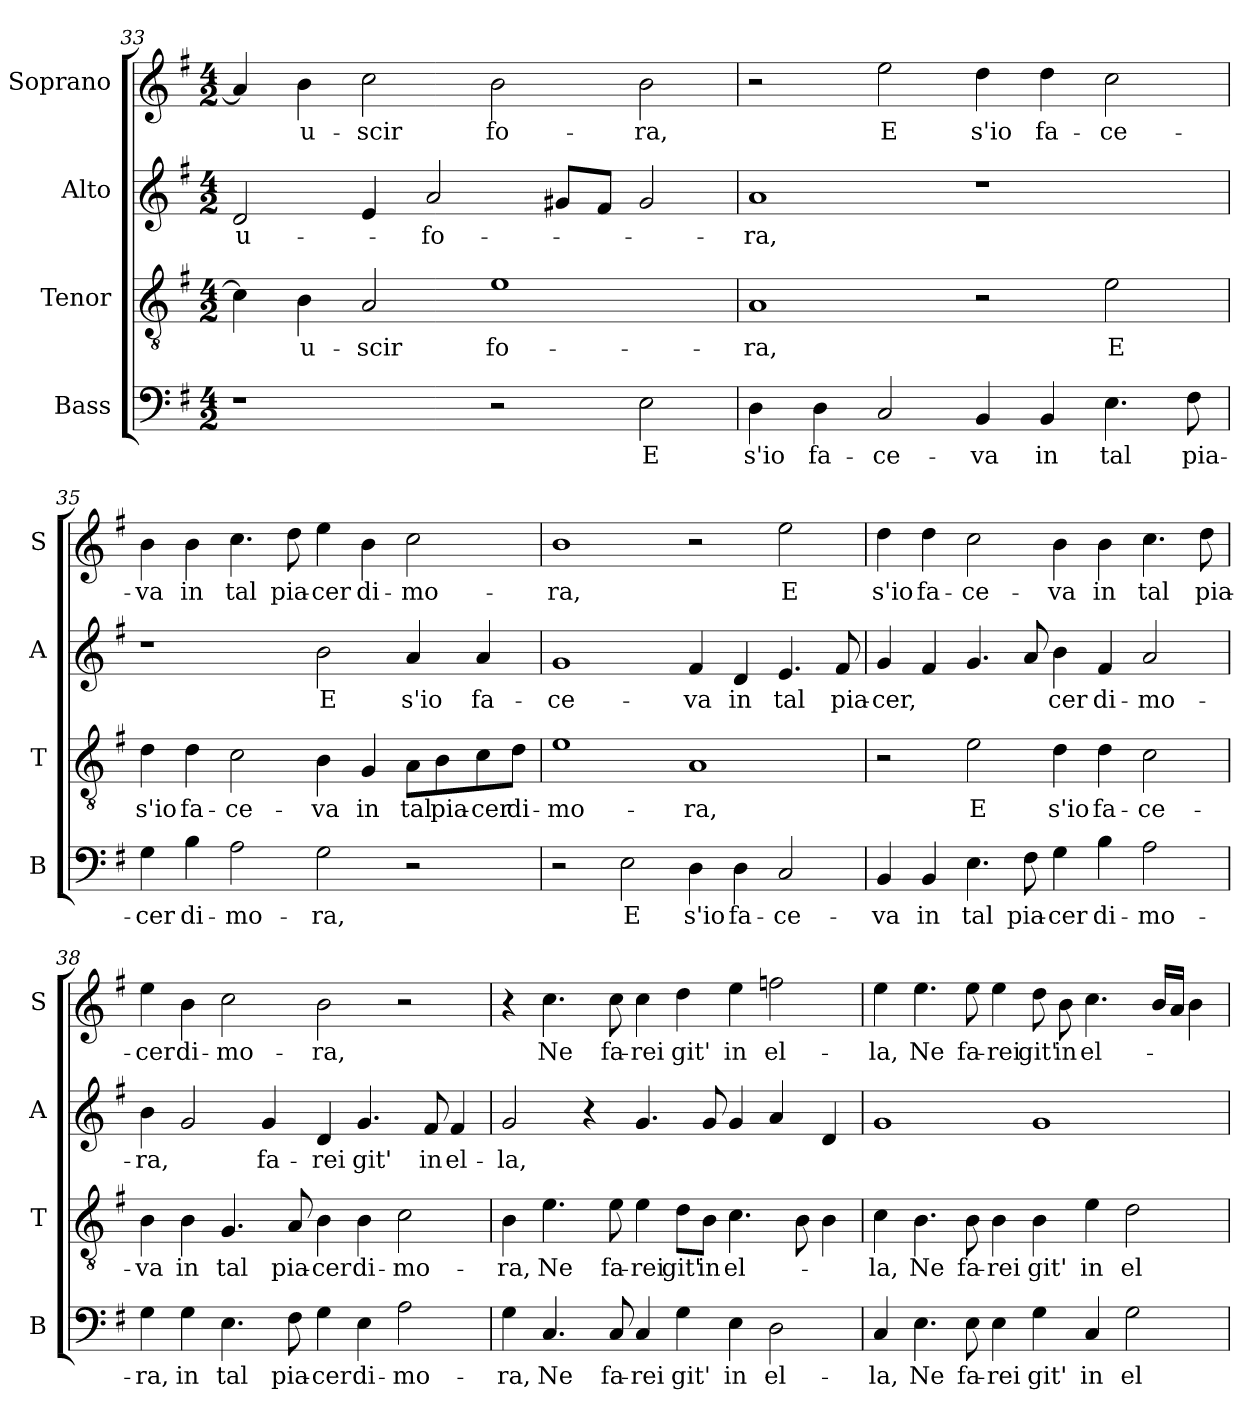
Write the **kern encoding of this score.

**kern	**text	**kern	**text	**kern	**text	**kern	**text
*part4	*part4	*part3	*part3	*part2	*part2	*part1	*part1
*staff4	*staff4	*staff3	*staff3	*staff2	*staff2	*staff1	*staff1
*I"Bass	*	*I"Tenor	*	*I"Alto	*	*I"Soprano	*
*I'B	*	*I'T	*	*I'A	*	*I'S	*
*clefF4	*	*clefGv2	*	*clefG2	*	*clefG2	*
*k[f#]	*	*k[f#]	*	*k[f#]	*	*k[f#]	*
*G:	*	*G:	*	*G:	*	*G:	*
*M4/2	*	*M4/2	*	*M4/2	*	*M4/2	*
=33	=33	=33	=33	=33	=33	=33	=33
!	!	!	!	!	!LO:LY:b	!	!
1r	.	4c\]	.	2d/	u-	4a/]	.
!	!	!	!LO:LY:b	!	!	!	!LO:LY:b
.	.	4B\	u-	.	.	4b\	u-
!	!	!	!LO:LY:b	!	!	!	!LO:LY:b
.	.	2A/	-scir	4e/	.	2cc\	-scir
!	!	!	!	!	!LO:LY:b	!	!
.	.	.	.	2a/	-fo-	.	.
!	!	!	!LO:LY:b	!	!	!	!LO:LY:b
2r	.	1e	fo-	.	.	2b\	fo-
.	.	.	.	8g#X/L	.	.	.
.	.	.	.	8f#/J	.	.	.
!	!LO:LY:b	!	!	!	!	!	!LO:LY:b
2E\	E	.	.	2g#/	.	2b\	-ra,
=34	=34	=34	=34	=34	=34	=34	=34
!	!LO:LY:b	!	!LO:LY:b	!	!LO:LY:b	!	!
4D\	s'io	1A	-ra,	1a	-ra,	2r	.
!	!LO:LY:b	!	!	!	!	!	!
4D\	fa-	.	.	.	.	.	.
!	!LO:LY:b	!	!	!	!	!	!LO:LY:b
2C/	-ce-	.	.	.	.	2ee\	E
!	!LO:LY:b	!	!	!	!	!	!LO:LY:b
4BB/	-va	2r	.	1r	.	4dd\	s'io
!	!LO:LY:b	!	!	!	!	!	!LO:LY:b
4BB/	in	.	.	.	.	4dd\	fa-
!	!LO:LY:b	!	!LO:LY:b	!	!	!	!LO:LY:b
4.E\	tal	2e\	E	.	.	2cc\	-ce-
!	!LO:LY:b	!	!	!	!	!	!
8F#\	pia-	.	.	.	.	.	.
!!LO:PB:g=z
=35	=35	=35	=35	=35	=35	=35	=35
!	!LO:LY:b	!	!LO:LY:b	!	!	!	!LO:LY:b
4G\	-cer	4d\	s'io	1r	.	4b\	-va
!	!LO:LY:b	!	!LO:LY:b	!	!	!	!LO:LY:b
4B\	di-	4d\	fa-	.	.	4b\	in
!	!LO:LY:b	!	!LO:LY:b	!	!	!	!LO:LY:b
2A\	-mo-	2c\	-ce-	.	.	4.cc\	tal
!	!	!	!	!	!	!	!LO:LY:b
.	.	.	.	.	.	8dd\	pia-
!	!LO:LY:b	!	!LO:LY:b	!	!LO:LY:b	!	!LO:LY:b
2G\	-ra,	4B\	-va	2b\	E	4ee\	-cer
!	!	!	!LO:LY:b	!	!	!	!LO:LY:b
.	.	4G/	in	.	.	4b\	di-
!	!	!	!LO:LY:b	!	!LO:LY:b	!	!LO:LY:b
2r	.	8A\L	tal	4a/	s'io	2cc\	-mo-
!	!	!	!LO:LY:b	!	!	!	!
.	.	8B\	pia-	.	.	.	.
!	!	!	!LO:LY:b	!	!LO:LY:b	!	!
.	.	8c\	-cer	4a/	fa-	.	.
!	!	!	!LO:LY:b	!	!	!	!
.	.	8d\J	di-	.	.	.	.
=36	=36	=36	=36	=36	=36	=36	=36
!	!	!	!LO:LY:b	!	!LO:LY:b	!	!LO:LY:b
2r	.	1e	-mo-	1g	-ce-	1b	-ra,
!	!LO:LY:b	!	!	!	!	!	!
2E\	E	.	.	.	.	.	.
!	!LO:LY:b	!	!LO:LY:b	!	!LO:LY:b	!	!
4D\	s'io	1A	-ra,	4f#/	-va	2r	.
!	!LO:LY:b	!	!	!	!LO:LY:b	!	!
4D\	fa-	.	.	4d/	in	.	.
!	!LO:LY:b	!	!	!	!LO:LY:b	!	!LO:LY:b
2C/	-ce-	.	.	4.e/	tal	2ee\	E
!	!	!	!	!	!LO:LY:b	!	!
.	.	.	.	8f#/	pia-	.	.
=37	=37	=37	=37	=37	=37	=37	=37
!	!LO:LY:b	!	!	!	!LO:LY:b	!	!LO:LY:b
4BB/	-va	2r	.	4g/	-cer,	4dd\	s'io
!	!LO:LY:b	!	!	!	!	!	!LO:LY:b
4BB/	in	.	.	4f#/	.	4dd\	fa-
!	!LO:LY:b	!	!LO:LY:b	!	!	!	!LO:LY:b
4.E\	tal	2e\	E	4.g/	.	2cc\	-ce-
!	!LO:LY:b	!	!	!	!	!	!
8F#\	pia-	.	.	8a/	.	.	.
!	!LO:LY:b	!	!LO:LY:b	!	!LO:LY:b	!	!LO:LY:b
4G\	-cer	4d\	s'io	4b\	cer	4b\	-va
!	!LO:LY:b	!	!LO:LY:b	!	!LO:LY:b	!	!LO:LY:b
4B\	di-	4d\	fa-	4f#/	di-	4b\	in
!	!LO:LY:b	!	!LO:LY:b	!	!LO:LY:b	!	!LO:LY:b
2A\	-mo-	2c\	-ce-	2a/	-mo-	4.cc\	tal
!	!	!	!	!	!	!	!LO:LY:b
.	.	.	.	.	.	8dd\	pia-
!!LO:LB:g=z
=38	=38	=38	=38	=38	=38	=38	=38
!	!LO:LY:b	!	!LO:LY:b	!	!LO:LY:b	!	!LO:LY:b
4G\	-ra,	4B\	-va	4b\	-ra,	4ee\	-cer
!	!LO:LY:b	!	!LO:LY:b	!	!	!	!LO:LY:b
4G\	in	4B\	in	2g/	.	4b\	di-
!	!LO:LY:b	!	!LO:LY:b	!	!	!	!LO:LY:b
4.E\	tal	4.G/	tal	.	.	2cc\	-mo-
!	!	!	!	!	!LO:LY:b	!	!
.	.	.	.	4g/	fa-	.	.
!	!LO:LY:b	!	!LO:LY:b	!	!	!	!
8F#\	pia-	8A/	pia-	.	.	.	.
!	!LO:LY:b	!	!LO:LY:b	!	!LO:LY:b	!	!LO:LY:b
4G\	-cer	4B\	-cer	4d/	-rei	2b\	-ra,
!	!LO:LY:b	!	!LO:LY:b	!	!LO:LY:b	!	!
4E\	di-	4B\	di-	4.g/	git'	.	.
!	!LO:LY:b	!	!LO:LY:b	!	!	!	!
2A\	-mo-	2c\	-mo-	.	.	2r	.
!	!	!	!	!	!LO:LY:b	!	!
.	.	.	.	8f#/	in	.	.
!	!	!	!	!	!LO:LY:b	!	!
.	.	.	.	4f#/	el-	.	.
=39	=39	=39	=39	=39	=39	=39	=39
!	!LO:LY:b	!	!LO:LY:b	!	!LO:LY:b	!	!
4G\	-ra,	4B\	-ra,	2g/	-la,	4r	.
!	!LO:LY:b	!	!LO:LY:b	!	!	!	!LO:LY:b
4.C/	Ne	4.e\	Ne	.	.	4.cc\	Ne
.	.	.	.	4r	.	.	.
!	!LO:LY:b	!	!LO:LY:b	!	!	!	!LO:LY:b
8C/	fa-	8e\	fa-	.	.	8cc\	fa-
!	!LO:LY:b	!	!LO:LY:b	!	!	!	!LO:LY:b
4C/	-rei	4e\	-rei	4.g/	.	4cc\	-rei
!	!LO:LY:b	!	!LO:LY:b	!	!	!	!LO:LY:b
4G\	git'	8d\L	git'	.	.	4dd\	git'
!	!	!	!LO:LY:b	!	!	!	!
.	.	8B\J	in	8g/	.	.	.
!	!LO:LY:b	!	!LO:LY:b	!	!	!	!LO:LY:b
4E\	in	4.c\	el-	4g/	.	4ee\	in
!	!LO:LY:b	!	!	!	!	!	!LO:LY:b
2D\	el-	.	.	4a/	.	2ffn\	el-
.	.	8B\	.	.	.	.	.
.	.	4B\	.	4d/	.	.	.
=40	=40	=40	=40	=40	=40	=40	=40
!	!LO:LY:b	!	!LO:LY:b	!	!	!	!LO:LY:b
4C/	-la,	4c\	-la,	1g	.	4ee\	-la,
!	!LO:LY:b	!	!LO:LY:b	!	!	!	!LO:LY:b
4.E\	Ne	4.B\	Ne	.	.	4.ee\	Ne
!	!LO:LY:b	!	!LO:LY:b	!	!	!	!LO:LY:b
8E\	fa-	8B\	fa-	.	.	8ee\	fa-
!	!LO:LY:b	!	!LO:LY:b	!	!	!	!LO:LY:b
4E\	-rei	4B\	-rei	.	.	4ee\	-rei
!	!LO:LY:b	!	!LO:LY:b	!	!	!	!LO:LY:b
4G\	git'	4B\	git'	1g	.	8dd\	git'
!	!	!	!	!	!	!	!LO:LY:b
.	.	.	.	.	.	8b\	in
!	!LO:LY:b	!	!LO:LY:b	!	!	!	!LO:LY:b
4C/	in	4e\	in	.	.	4.cc\	el-
!	!LO:LY:b	!	!LO:LY:b	!	!	!	!
2G\	el-	2d\	el-	.	.	.	.
.	.	.	.	.	.	16b/LL	.
.	.	.	.	.	.	16a/JJ	.
.	.	.	.	.	.	4b\	.
=	=	=	=	=	=	=	=
*-	*-	*-	*-	*-	*-	*-	*-
